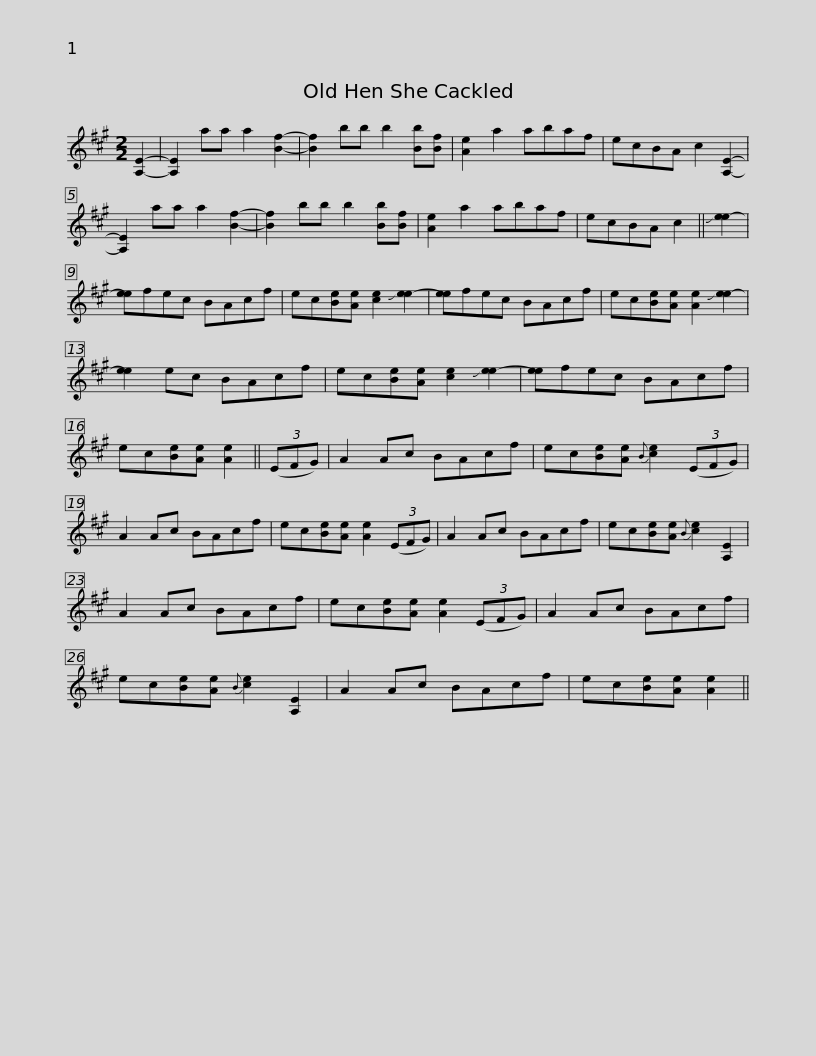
X:1
L:1/8
M:2/2
I:linebreak $
K:A
V:1 treble
V:1
 [A,E]2- | [A,E]2 aa a2 [Bf]2- | [Bf]2 bb b2 [Bb][Bf] | [Ae]2 a2 abaf | ecBA c2 [A,E]2- | %5
 [A,E]2 aa a2 [Bf]2- | [Bf]2 bb b2 [Bb][Bf] |$ [Ae]2 a2 abaf | ecBA c2 || !slide![ee-]2 | %10
 [ee]fec BAcf | ec[Be][Ae] [ce]2 !slide![ee-]2 | [ee]fec BAcf |$ ec[Be][Ae] [Ae]2 !slide![ee-]2 | [ee]2 ec BAcf | %15
 ec[Be][Ae] [ce]2 !slide![ee-]2 | [ee]fec BAcf | ec[Be][Ae] [Ae]2 || (3(EFG) |$ A2 Ac BAcf | %20
 ec[Be][Ae]{B} [ce]2 (3(EFG) | A2 Ac BAcf | ec[Be][Ae] [Ae]2 (3(EFG) | A2 Ac BAcf | ec[Be][Ae]{B} [ce]2 [A,E]2 |$ %25
 A2 Ac BAcf | ec[Be][Ae] [Ae]2 (3(EFG) | A2 Ac BAcf | ec[Be][Ae]{B} [ce]2 [A,E]2 | A2 Ac BAcf | %30
 ec[Be][Ae] [Ae]2 || %31
